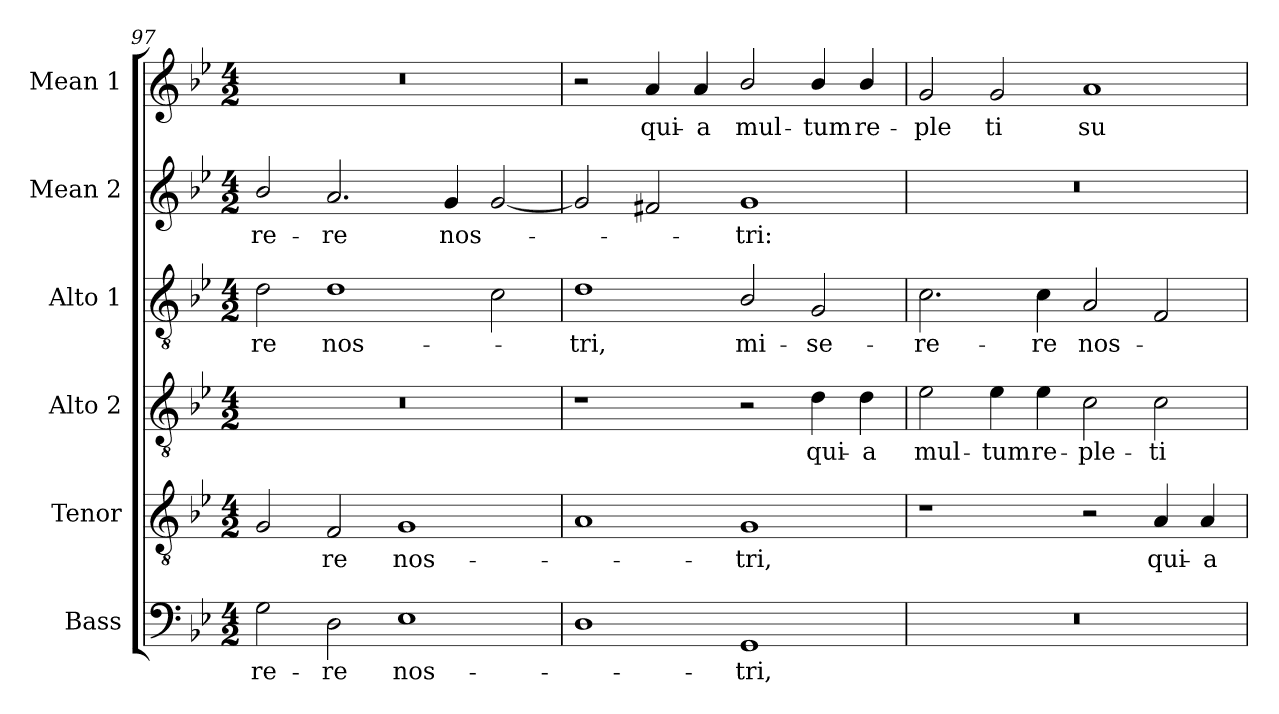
**kern	**text	**kern	**text	**kern	**text	**kern	**text	**kern	**text	**kern	**text
*part6	*part6	*part5	*part5	*part4	*part4	*part3	*part3	*part2	*part2	*part1	*part1
*staff6	*staff6	*staff5	*staff5	*staff4	*staff4	*staff3	*staff3	*staff2	*staff2	*staff1	*staff1
*I"Bass	*	*I"Tenor	*	*I"Alto 2	*	*I"Alto 1	*	*I"Mean 2	*	*I"Mean 1	*
*I'B.	*	*I'T.	*	*I'A2.	*	*I'A1	*	*I'M2.	*	*I'M1.	*
*clefF4	*	*clefGv2	*	*clefGv2	*	*clefGv2	*	*clefG2	*	*clefG2	*
*	*	*ITrd7c12	*	*ITrd7c12	*	*ITrd7c12	*	*	*	*	*
*k[b-e-]	*	*k[b-e-]	*	*k[b-e-]	*	*k[b-e-]	*	*k[b-e-]	*	*k[b-e-]	*
*g:	*	*g:	*	*g:	*	*g:	*	*g:	*	*g:	*
*M4/2	*	*M4/2	*	*M4/2	*	*M4/2	*	*M4/2	*	*M4/2	*
=97	=97	=97	=97	=97	=97	=97	=97	=97	=97	=97	=97
!	!LO:LY:b:color=#000000	!	!	!LO:N:vis=1	!	!	!	!	!	!	!
!	!	!	!	!	!	!	!LO:LY:b:color=#000000	!	!	!	!
!	!	!	!	!	!	!	!	!	!LO:LY:b:color=#000000	!LO:N:vis=1	!
2Gi\	-re-	2GGi/	.	0r	.	2Di\	-re	2b-i/	-re-	0r	.
!	!LO:LY:b:color=#000000	!	!	!	!	!	!	!	!	!	!
!	!	!	!LO:LY:b:color=#000000	!	!	!	!	!	!	!	!
!	!	!	!	!	!	!	!LO:LY:b:color=#000000	!	!	!	!
!	!	!	!	!	!	!	!	!	!LO:LY:b:color=#000000	!	!
2Di\	-re	2FFi/	-re	.	.	1Di	nos-	2.ai/	-re	.	.
!	!LO:LY:b:color=#000000	!	!	!	!	!	!	!	!	!	!
!	!	!	!LO:LY:b:color=#000000	!	!	!	!	!	!	!	!
1E-i	nos-	1GGi	nos-	.	.	.	.	.	.	.	.
!	!	!	!	!	!	!	!	!	!LO:LY:b:color=#000000	!	!
.	.	.	.	.	.	.	.	4gi/	nos-	.	.
.	.	.	.	.	.	2Ci\	.	[<2gi/	.	.	.
=98	=98	=98	=98	=98	=98	=98	=98	=98	=98	=98	=98
!	!	!	!	!	!	!	!LO:LY:b:color=#000000	!	!	!	!
1Di	.	1AAi	.	1r	.	1Di	-tri,	2gi/]	.	2r	.
!	!	!	!	!	!	!	!	!	!	!	!LO:LY:b:color=#000000
.	.	.	.	.	.	.	.	2f#Xi/	.	4ai/	qui-
!	!	!	!	!	!	!	!	!	!	!	!LO:LY:b:color=#000000
.	.	.	.	.	.	.	.	.	.	4ai/	-a
!	!LO:LY:b:color=#000000	!	!	!	!	!	!	!	!	!	!
!	!	!	!LO:LY:b:color=#000000	!	!	!	!	!	!	!	!
!	!	!	!	!	!	!	!LO:LY:b:color=#000000	!	!	!	!
!	!	!	!	!	!	!	!	!	!LO:LY:b:color=#000000	!	!
!	!	!	!	!	!	!	!	!	!	!	!LO:LY:b:color=#000000
1GGi	-tri,	1GGi	-tri,	2r	.	2BB-i/	mi-	1gi	-tri:	2b-i/	mul-
!	!	!	!	!	!LO:LY:b:color=#000000	!	!	!	!	!	!
!	!	!	!	!	!	!	!LO:LY:b:color=#000000	!	!	!	!
!	!	!	!	!	!	!	!	!	!	!	!LO:LY:b:color=#000000
.	.	.	.	4Di\	qui-	2GGi/	-se-	.	.	4b-i/	-tum
!	!	!	!	!	!LO:LY:b:color=#000000	!	!	!	!	!	!
!	!	!	!	!	!	!	!	!	!	!	!LO:LY:b:color=#000000
.	.	.	.	4Di\	-a	.	.	.	.	4b-i/	re-
=99	=99	=99	=99	=99	=99	=99	=99	=99	=99	=99	=99
!LO:N:vis=1	!	!	!	!	!	!	!	!	!	!	!
!	!	!	!	!	!LO:LY:b:color=#000000	!	!	!	!	!	!
!	!	!	!	!	!	!	!LO:LY:b:color=#000000	!LO:N:vis=1	!	!	!
!	!	!	!	!	!	!	!	!	!	!	!LO:LY:b:color=#000000
0r	.	1r	.	2E-i\	mul-	2.Ci\	-re-	0r	.	2gi/	-ple
!	!	!	!	!	!LO:LY:b:color=#000000	!	!	!	!	!	!
!	!	!	!	!	!	!	!	!	!	!	!LO:LY:b:color=#000000
.	.	.	.	4E-i\	-tum	.	.	.	.	2gi/	ti
!	!	!	!	!	!LO:LY:b:color=#000000	!	!	!	!	!	!
!	!	!	!	!	!	!	!LO:LY:b:color=#000000	!	!	!	!
.	.	.	.	4E-i\	re-	4Ci\	-re	.	.	.	.
!	!	!	!	!	!LO:LY:b:color=#000000	!	!	!	!	!	!
!	!	!	!	!	!	!	!LO:LY:b:color=#000000	!	!	!	!
!	!	!	!	!	!	!	!	!	!	!	!LO:LY:b:color=#000000
.	.	2r	.	2Ci\	-ple-	2AAi/	nos-	.	.	1ai	su-
!	!	!	!LO:LY:b:color=#000000	!	!	!	!	!	!	!	!
!	!	!	!	!	!LO:LY:b:color=#000000	!	!	!	!	!	!
.	.	4AAi/	qui-	2Ci\	-ti	2FFi/	.	.	.	.	.
!	!	!	!LO:LY:b:color=#000000	!	!	!	!	!	!	!	!
.	.	4AAi/	-a	.	.	.	.	.	.	.	.
=	=	=	=	=	=	=	=	=	=	=	=
*-	*-	*-	*-	*-	*-	*-	*-	*-	*-	*-	*-
